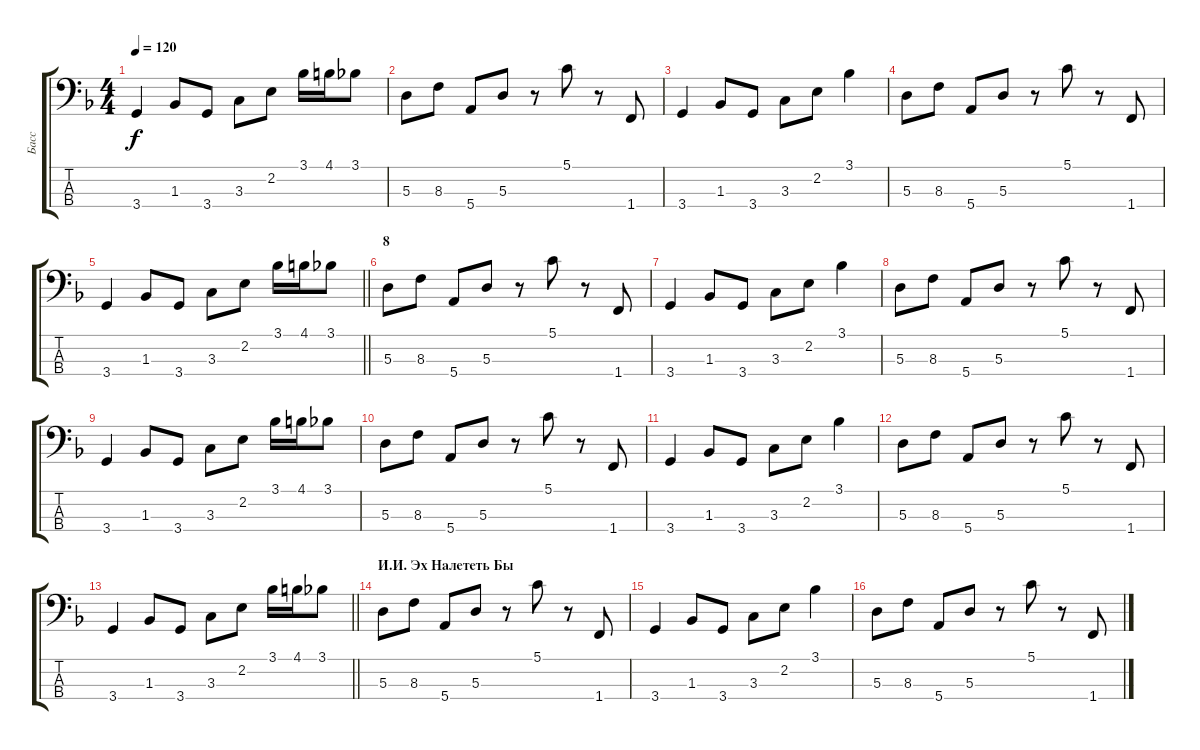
\track ("Басс" "Басс") {instrument electricbassfinger}
\staff {score tabs}
\tuning (G2 D2 A1 E1) {hide}
\ts (4 4)
\tempo 120
\clef f4
\ks dminor
3.4.4{dy f} 1.3.8 3.4.8 3.3.8 2.2.8 3.1.16 4.1.16 3.1.8 |
5.3.8 8.3.8 5.4.8 5.3.8 r.8 5.1.8 r.8 1.4.8 |
3.4.4 1.3.8 3.4.8 3.3.8 2.2.8 3.1.4 |
5.3.8 8.3.8 5.4.8 5.3.8 r.8 5.1.8 r.8 1.4.8 |
\barLineRight lightlight
3.4.4 1.3.8 3.4.8 3.3.8 2.2.8 3.1.16 4.1.16 3.1.8 |
\section ("" "8")
5.3.8 8.3.8 5.4.8 5.3.8 r.8 5.1.8 r.8 1.4.8 |
3.4.4 1.3.8 3.4.8 3.3.8 2.2.8 3.1.4 |
5.3.8 8.3.8 5.4.8 5.3.8 r.8 5.1.8 r.8 1.4.8 |
3.4.4 1.3.8 3.4.8 3.3.8 2.2.8 3.1.16 4.1.16 3.1.8 |
5.3.8 8.3.8 5.4.8 5.3.8 r.8 5.1.8 r.8 1.4.8 |
3.4.4 1.3.8 3.4.8 3.3.8 2.2.8 3.1.4 |
5.3.8 8.3.8 5.4.8 5.3.8 r.8 5.1.8 r.8 1.4.8 |
\barLineRight lightlight
3.4.4 1.3.8 3.4.8 3.3.8 2.2.8 3.1.16 4.1.16 3.1.8 |
\section ("" "И.И. Эх Налететь Бы")
5.3.8 8.3.8 5.4.8 5.3.8 r.8 5.1.8 r.8 1.4.8 |
3.4.4 1.3.8 3.4.8 3.3.8 2.2.8 3.1.4 |
5.3.8 8.3.8 5.4.8 5.3.8 r.8 5.1.8 r.8 1.4.8
